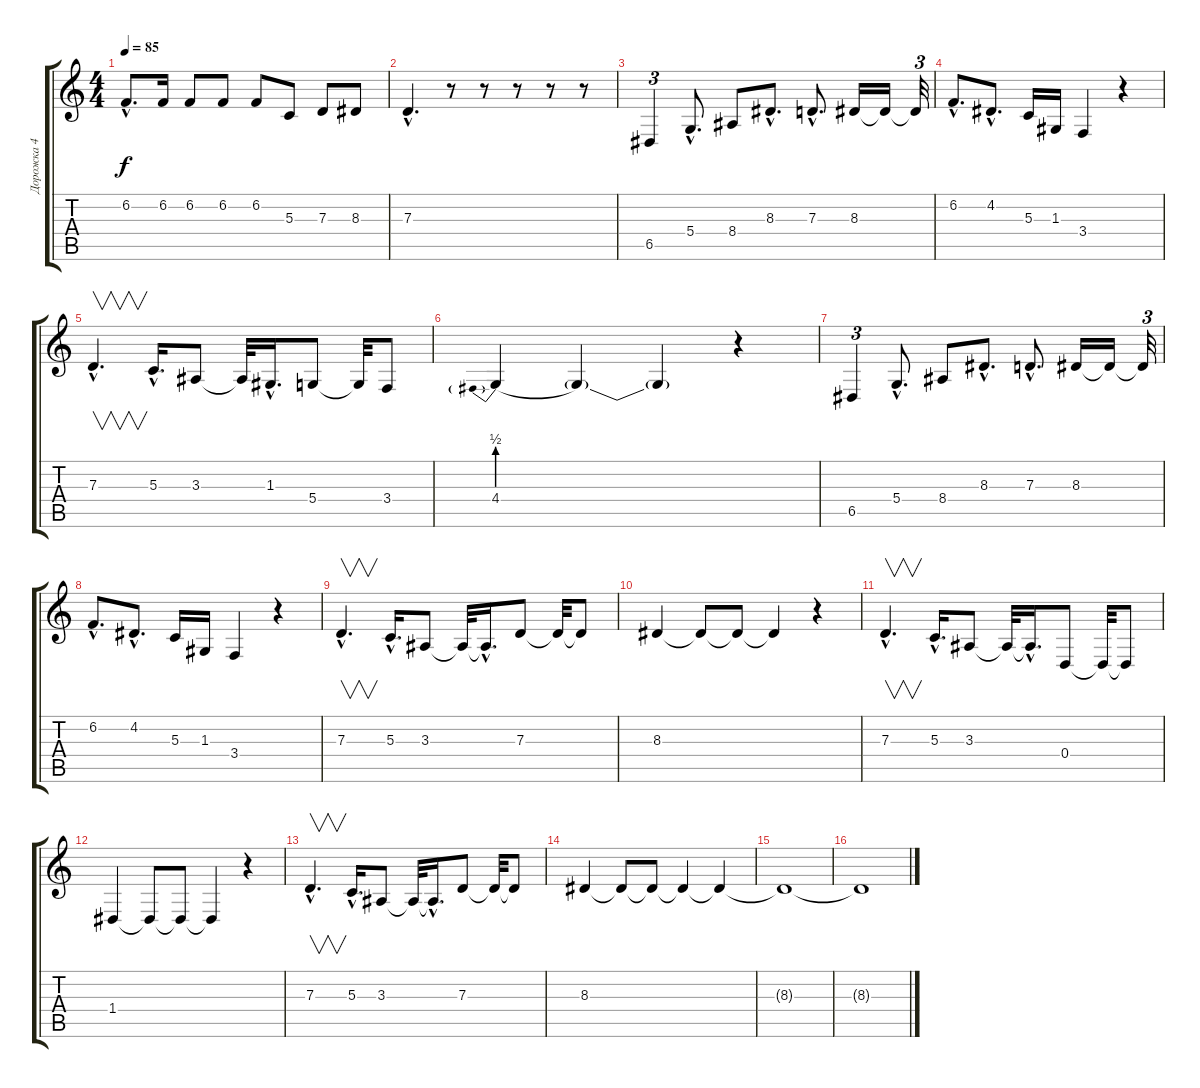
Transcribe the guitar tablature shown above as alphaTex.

\track ("Дорожка 4" "Дорожка 4") {instrument bassoon}
\staff {score tabs}
\tuning (E4 B3 G3 D3 A2 E2) {hide}
\ts (4 4)
\tempo 85
\clef g2
\ks c
6.2{hac}.8{d dy f} 6.2.16 6.2.8 6.2.8 6.2.8 5.3.8 7.3.8 8.3.8 |
7.3{hac}.4{d} r.8 r.8 r.8 r.8 r.8 |
6.5.4{tu (3 2)} 5.4{hac}.8{d} 8.4.8 8.3{hac}.8{d} 7.3{hac}.8{d} 8.3.16 8.3{t}.16 8.3{t}.32{tu (3 2)} |
6.2{hac}.8{d} 4.2{hac}.8{d} 5.3.16 1.3.16 3.4.4 r.4 |
7.3{hac}.4{v d} 5.3{hac}.16{d} 3.3.8 3.3{t}.32 1.3{hac}.16{d} 5.4.8 5.4{t}.32 3.4.8 |
4.4{be (prebend 0 2 60 2)}.4 4.4{t}.4 4.4{t}.4 r.4 |
6.5.4{tu (3 2)} 5.4{hac}.8{d} 8.4.8 8.3{hac}.8{d} 7.3{hac}.8{d} 8.3.16 8.3{t}.16 8.3{t}.32{tu (3 2)} |
6.2{hac}.8{d} 4.2{hac}.8{d} 5.3.16 1.3.16 3.4.4 r.4 |
7.3{hac}.4{v d} 5.3{hac}.16{d} 3.3.8 3.3{t}.32 3.3{hac t}.16{d} 7.3.8 7.3{t}.32 7.3{t}.8 |
8.3.4 8.3{t}.8 8.3{t}.8 8.3{t}.4 r.4 |
7.3{hac}.4{v d} 5.3{hac}.16{d} 3.3.8 3.3{t}.32 3.3{hac t}.16{d} 0.4.8 0.4{t}.32 0.4{t}.8 |
1.4.4 1.4{t}.8 1.4{t}.8 1.4{t}.4 r.4 |
7.3{hac}.4{v d} 5.3{hac}.16{d} 3.3.8 3.3{t}.32 3.3{hac t}.16{d} 7.3.8 7.3{t}.32 7.3{t}.8 |
8.3.4 8.3{t}.8 8.3{t}.8 8.3{t}.4 8.3{t}.4 |
8.3{t}.1 |
8.3{t}.1
